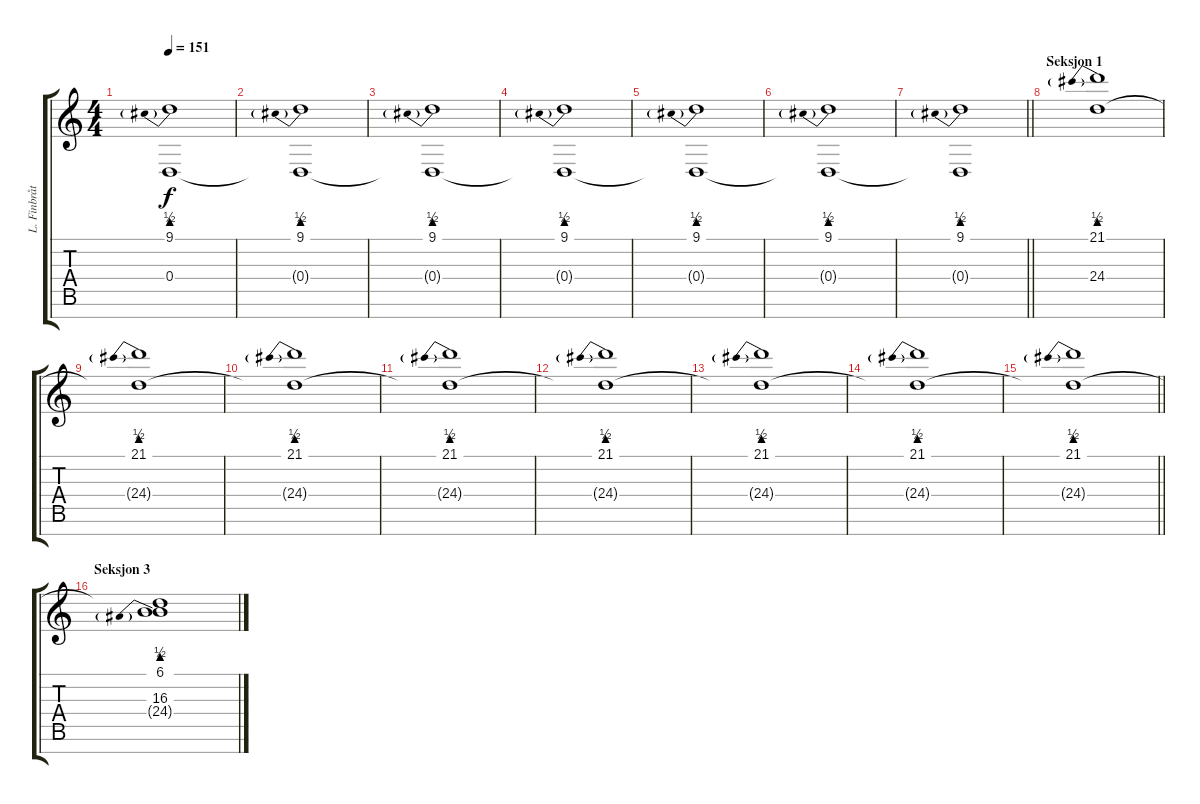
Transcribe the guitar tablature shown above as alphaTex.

\track ("L. Finbråten" "L. Finbråt") {instrument stringensemble1}
\staff {score tabs}
\tuning (E4 B3 G3 D3 A2 E2 B1) {hide}
\ts (4 4)
\tempo 151
\clef g2
\ks c
(9.1{be (prebend 0 2 60 2)} 0.4{t}).1{dy f} |
(9.1{be (prebend 0 2 60 2)} 0.4{t}).1 |
(9.1{be (prebend 0 2 60 2)} 0.4{t}).1 |
(9.1{be (prebend 0 2 60 2)} 0.4{t}).1 |
(9.1{be (prebend 0 2 60 2)} 0.4{t}).1 |
(9.1{be (prebend 0 2 60 2)} 0.4{t}).1 |
\barLineRight lightlight
(9.1{be (prebend 0 2 60 2)} 0.4{t}).1 |
\section ("" "Seksjon 1")
(21.1{be (prebend 0 2 60 2)} 24.4).1 |
(21.1{be (prebend 0 2 60 2)} 24.4{t}).1 |
(21.1{be (prebend 0 2 60 2)} 24.4{t}).1 |
(21.1{be (prebend 0 2 60 2)} 24.4{t}).1 |
(21.1{be (prebend 0 2 60 2)} 24.4{t}).1 |
(21.1{be (prebend 0 2 60 2)} 24.4{t}).1 |
(21.1{be (prebend 0 2 60 2)} 24.4{t}).1 |
\barLineRight lightlight
(21.1{be (prebend 0 2 60 2)} 24.4{t}).1 |
\section ("" "Seksjon 3")
(6.1{be (prebend 0 2 60 2)} 16.3 24.4{t}).1{volume 8}
